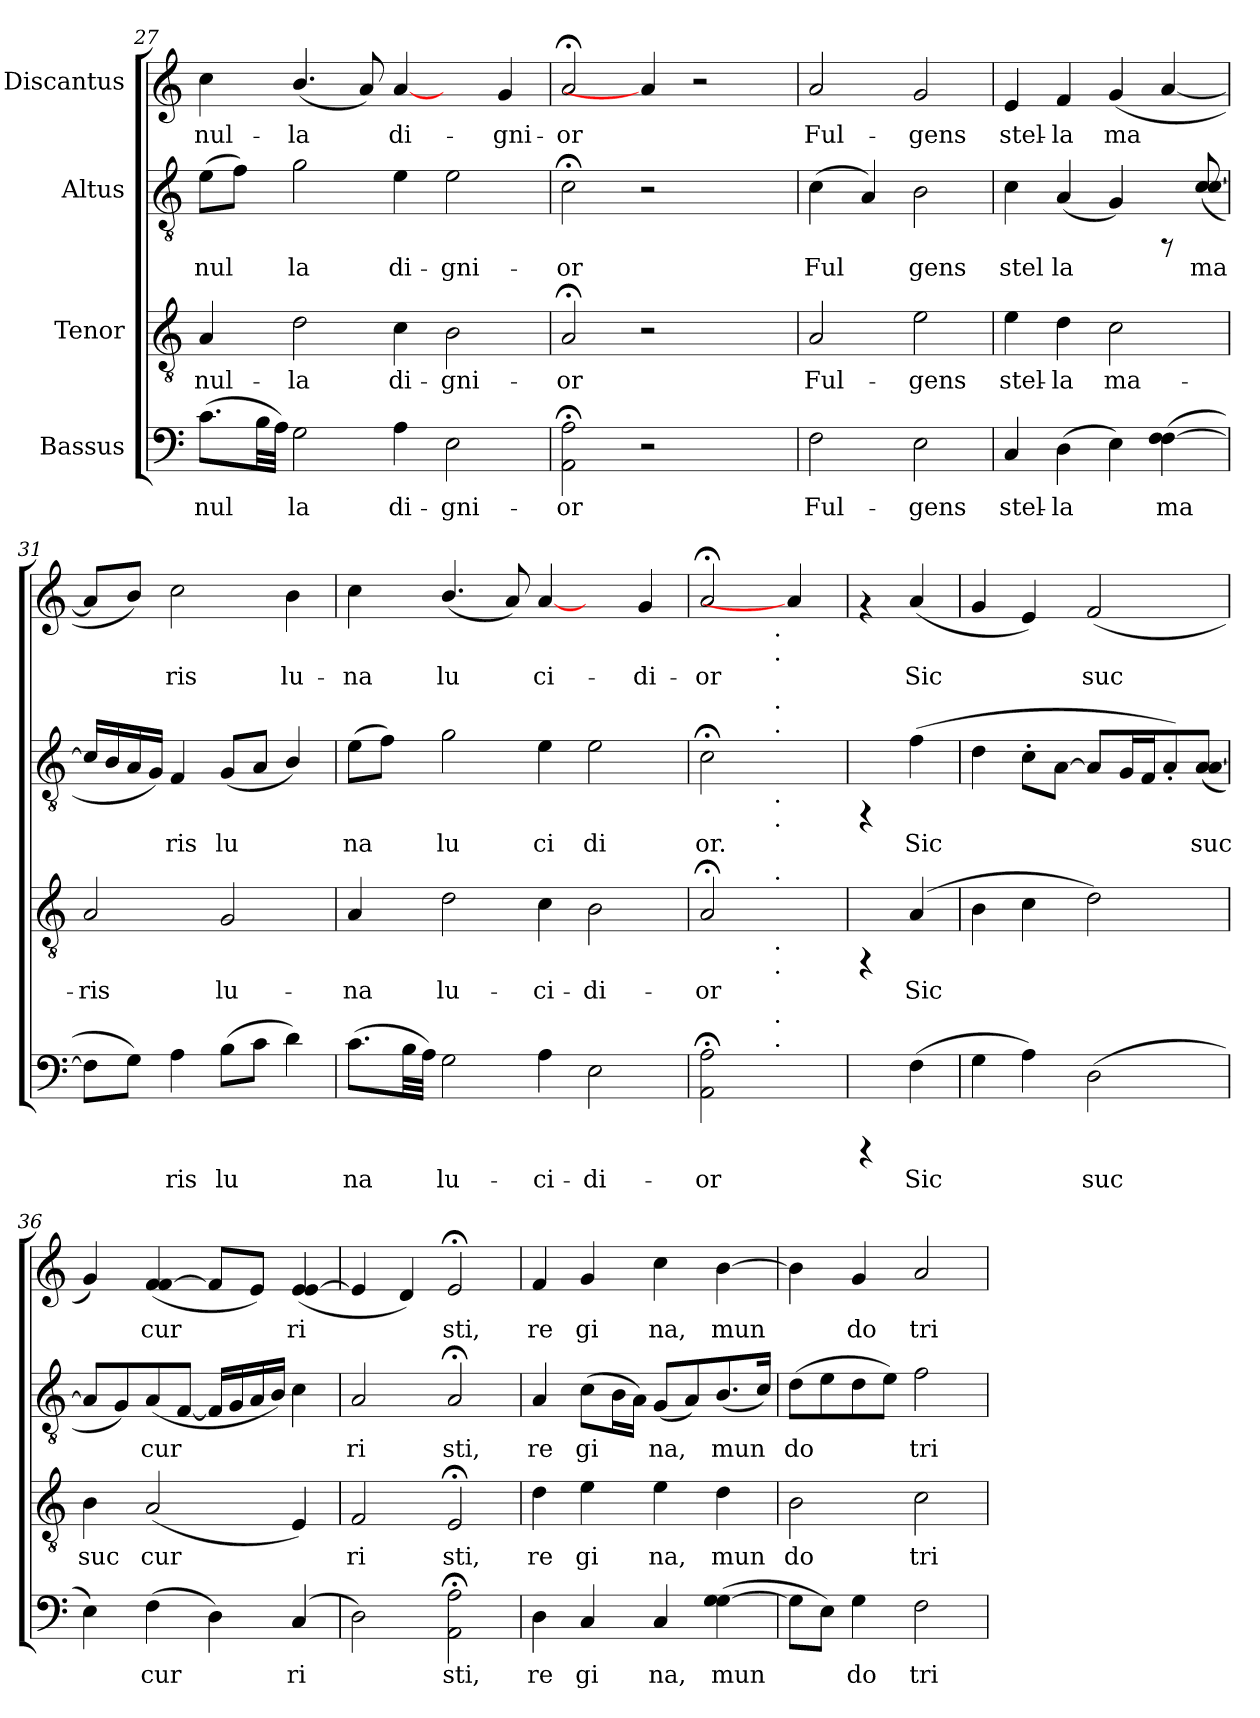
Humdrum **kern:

**kern	**text	**kern	**text	**kern	**text	**kern	**text
*part4	*part4	*part3	*part3	*part2	*part2	*part1	*part1
*staff4	*staff4	*staff3	*staff3	*staff2	*staff2	*staff1	*staff1
*I"Bassus	*	*I"Tenor	*	*I"Altus	*	*I"Discantus	*
*clefF4	*	*clefGv2	*	*clefGv2	*	*clefG2	*
*k[]	*	*k[]	*	*k[]	*	*k[]	*
*C:	*	*C:	*	*C:	*	*C:	*
=27	=27	=27	=27	=27	=27	=27	=27
!	!LO:LY:b	!	!LO:LY:b:cj	!	!LO:LY:b:cj	!	!LO:LY:b:cj
(>8.c\L	nul-	4A/	nul-	(>8e\L	nul-	4cc\	nul-
!	!	!	!	!	!LO:LY:b:cj	!	!
.	.	.	.	8f\J)	--	.	.
!	!LO:LY:b	!	!	!	!	!	!
32B\	--	.	.	.	.	.	.
!	!LO:LY:b	!	!	!	!	!	!
32A\J)	--	.	.	.	.	.	.
!	!LO:LY:b	!	!LO:LY:b:cj	!	!LO:LY:b:cj	!	!LO:LY:b:cj
2G\	-la	2d\	-la	2g\	-la	(<4.b/	-la
!	!	!	!	!	!	!	!LO:LY:b:cj
.	.	.	.	.	.	8a/)	.
!	!LO:LY:b	!	!LO:LY:b:cj	!	!LO:LY:b:cj	!	!LO:LY:b:cj
4A\	di-	4c\	di-	4e\	di-	[4a/	di-
!	!LO:LY:b	!	!LO:LY:b:cj	!	!LO:LY:b:cj	!	!
2E\	-gni-	2B\	-gni-	2e\	-gni-	4ryy	.
!	!	!	!	!	!	!	!LO:LY:b:cj
.	.	.	.	.	.	4g/	-gni-
=28	=28	=28	=28	=28	=28	=28	=28
!	!LO:LY:b	!	!LO:LY:b:cj	!	!LO:LY:b:cj	!	!LO:LY:b:cj
2A\;< 2AA\;<	-or	2A;</	-or	2c;<\	-or	2a;</	-or
2r	.	2r	.	2r	.	4a/]	.
.	.	.	.	.	.	2r	.
4ryy	.	4ryy	.	4ryy	.	.	.
!!LO:PB:g=z
=29	=29	=29	=29	=29	=29	=29	=29
!	!LO:LY:b	!	!LO:LY:b:cj	!	!LO:LY:b:cj	!	!LO:LY:b:cj
2F\	Ful-	2A/	Ful-	(>4c\	Ful	2a/	Ful-
!	!	!	!	!	!LO:LY:b:cj	!	!
.	.	.	.	4A/)	.	.	.
!	!LO:LY:b	!	!LO:LY:b:cj	!	!LO:LY:b:cj	!	!LO:LY:b:cj
2E\	-gens	2e\	-gens	2B\	gens	2g/	-gens
=30	=30	=30	=30	=30	=30	=30	=30
!	!LO:LY:b	!	!LO:LY:b:cj	!	!LO:LY:b:cj	!	!LO:LY:b:cj
4C/	stel-	4e\	stel-	4c\	stel	4e/	stel-
!	!LO:LY:b	!	!LO:LY:b:cj	!	!LO:LY:b:cj	!	!LO:LY:b:cj
(>4D\	-la	4d\	-la	(<4A/	la	4f/	-la
!	!LO:LY:b	!	!LO:LY:b:cj	!	!LO:LY:b:cj	!	!LO:LY:b:cj
4E\)	.	2c\	ma-	4G/)	.	(<4g/	ma-
!	!LO:LY:b	!	!	!	!	!	!LO:LY:b:cj
(>4F\ [>4F\	ma-	.	.	8rFF	.	[<4a/	--
!	!	!	!	!	!LO:LY:b:cj	!	!
.	.	.	.	(<8c/ [<8c/	ma	.	.
=31	=31	=31	=31	=31	=31	=31	=31
!	!LO:LY:b	!	!LO:LY:b:cj	!	!LO:LY:b:cj	!	!LO:LY:b:cj
8F\L]	--	2A/	-ris	16c/L]	.	8a/L]	--
!	!	!	!	!	!LO:LY:b:cj	!	!
.	.	.	.	16B/	.	.	.
!	!LO:LY:b	!	!	!	!LO:LY:b:cj	!	!LO:LY:b:cj
8G\J)	--	.	.	16A/	.	8b/J)	--
!	!	!	!	!	!LO:LY:b:cj	!	!
.	.	.	.	16G/J)	.	.	.
!	!LO:LY:b	!	!	!	!LO:LY:b:cj	!	!LO:LY:b:cj
4A\	-ris	.	.	4F/	ris	2cc\	-ris
!	!LO:LY:b	!	!LO:LY:b:cj	!	!LO:LY:b:cj	!	!
(>8B\L	lu-	2G/	lu-	(<8G/L	lu	.	.
!	!LO:LY:b	!	!	!	!LO:LY:b:cj	!	!
8c\J	--	.	.	8A/J	.	.	.
!	!LO:LY:b	!	!	!	!LO:LY:b:cj	!	!LO:LY:b:cj
4d\)	--	.	.	4B/)	.	4b\	lu-
=32	=32	=32	=32	=32	=32	=32	=32
!	!LO:LY:b	!	!LO:LY:b:cj	!	!LO:LY:b:cj	!	!LO:LY:b:cj
(>8.c\L	-na	4A/	-na	(>8e\L	na	4cc\	-na
!	!	!	!	!	!LO:LY:b:cj	!	!
.	.	.	.	8f\J)	.	.	.
!	!LO:LY:b	!	!	!	!	!	!
32B\	.	.	.	.	.	.	.
!	!LO:LY:b	!	!	!	!	!	!
32A\J)	.	.	.	.	.	.	.
!	!LO:LY:b	!	!LO:LY:b:cj	!	!LO:LY:b:cj	!	!LO:LY:b:cj
2G\	lu-	2d\	lu-	2g\	lu	(<4.b/	lu-
!	!	!	!	!	!	!	!LO:LY:b:cj
.	.	.	.	.	.	8a/)	--
!	!LO:LY:b	!	!LO:LY:b:cj	!	!LO:LY:b:cj	!	!LO:LY:b:cj
4A\	-ci-	4c\	-ci-	4e\	ci	[4a/	-ci-
!	!LO:LY:b	!	!LO:LY:b:cj	!	!LO:LY:b:cj	!	!
2E\	-di-	2B\	-di-	2e\	di	4ryy	.
!	!	!	!	!	!	!	!LO:LY:b:cj
.	.	.	.	.	.	4g/	-di-
=33	=33	=33	=33	=33	=33	=33	=33
!	!LO:LY:b	!	!LO:LY:b:cj	!	!LO:LY:b:cj	!	!LO:LY:b:cj
*^	*	*^	*	*^	*	*^	*
2A\;< 2AA\;<	4...ryy	-or	2A;</	4...ryy	-or	2c;<\	4...ryy	or.	2a;</	4...ryy	-or
!	!	!	!	!	!	!	!	!	!	!LO:TX:b:t=.	!
!	!	!	!	!	!	!	!	!	!	!LO:TX:b:t=.	!
!	!	!	!	!	!	!	!LO:TX:a:t=.	!	!	!	!
!	!	!	!	!	!	!	!LO:TX:a:t=.	!	!	!	!
!	!	!	!	!	!	!	!LO:TX:b:t=.	!	!	!	!
!	!	!	!	!	!	!	!LO:TX:b:t=.	!	!	!	!
!	!	!	!	!LO:TX:a:t=.	!	!	!	!	!	!	!
!	!	!	!	!LO:TX:b:t=.	!	!	!	!	!	!	!
!	!	!	!	!LO:TX:b:t=.	!	!	!	!	!	!	!
!	!LO:TX:a:t=.	!	!	!	!	!	!	!	!	!	!
!	!LO:TX:a:t=.	!	!	!	!	!	!	!	!	!	!
.	4ryy	.	.	4ryy	.	.	4ryy	.	.	4ryy	.
4ryy	.	.	4ryy	.	.	4ryy	.	.	4a/]	.	.
.	32ryy	.	.	32ryy	.	.	32ryy	.	.	32ryy	.
*v	*v	*	*	*	*	*v	*v	*	*v	*v	*
*	*	*v	*v	*	*	*	*	*
!!LO:PB:g=z
=34	=34	=34	=34	=34	=34	=34	=34
4rCCC	.	4rFF	.	4rFF	.	4rf	.
!	!LO:LY:b	!	!LO:LY:b:cj	!	!LO:LY:b:cj	!	!LO:LY:b:cj
(>4F\	Sic	(>4A/	Sic	(>4f\	Sic	(<4a/	Sic
=35	=35	=35	=35	=35	=35	=35	=35
!	!LO:LY:b	!	!LO:LY:b:cj	!	!LO:LY:b:cj	!	!LO:LY:b:cj
4G\	.	4B\	.	4d\	.	4g/	.
!	!LO:LY:b	!	!LO:LY:b:cj	!	!LO:LY:b:cj	!	!LO:LY:b:cj
4A\)	.	4c\	.	8c'>\L	.	4e/)	.
!	!	!	!	!	!LO:LY:b:cj	!	!
.	.	.	.	[<8A\J	.	.	.
!	!LO:LY:b	!	!LO:LY:b:cj	!	!LO:LY:b:cj	!	!LO:LY:b:cj
(>2D\	suc	2d\)	.	8A/L]	.	(<2f/	suc-
!	!	!	!	!	!LO:LY:b:cj	!	!
.	.	.	.	16G/	.	.	.
!	!	!	!	!	!LO:LY:b:cj	!	!
.	.	.	.	16F/	.	.	.
!	!	!	!	!	!LO:LY:b:cj	!	!
.	.	.	.	8A'</)	.	.	.
!	!	!	!	!	!LO:LY:b:cj	!	!
.	.	.	.	(<8A/ [<8A/J	suc	.	.
=36	=36	=36	=36	=36	=36	=36	=36
!	!LO:LY:b	!	!LO:LY:b:cj	!	!LO:LY:b:cj	!	!LO:LY:b:cj
4E\)	.	4B\	suc	8A/L]	.	4g/)	--
!	!	!	!	!	!LO:LY:b:cj	!	!
.	.	.	.	8G/)	.	.	.
!	!LO:LY:b	!	!LO:LY:b:cj	!	!LO:LY:b:cj	!	!LO:LY:b:cj
(>4F\	cur	(<2A/	cur	(>8A/	cur	(<4f/ [<4f/	-cur-
!	!	!	!	!	!LO:LY:b:cj	!	!
.	.	.	.	[<8F/J	.	.	.
!	!LO:LY:b	!	!	!	!LO:LY:b:cj	!	!LO:LY:b:cj
4D\)	.	.	.	16F/L]	.	8f/L]	--
!	!	!	!	!	!LO:LY:b:cj	!	!
.	.	.	.	16G/	.	.	.
!	!	!	!	!	!LO:LY:b:cj	!	!LO:LY:b:cj
.	.	.	.	16A/	.	8e/J)	--
!	!	!	!	!	!LO:LY:b:cj	!	!
.	.	.	.	16B/J)	.	.	.
!	!LO:LY:b	!	!LO:LY:b:cj	!	!LO:LY:b:cj	!	!LO:LY:b:cj
(>4C/	ri	4E/)	.	4c\	.	(<4e/ [<4e/	-ri-
=37	=37	=37	=37	=37	=37	=37	=37
!	!LO:LY:b	!	!LO:LY:b:cj	!	!LO:LY:b:cj	!	!LO:LY:b:cj
2D\)	.	2F/	ri	2A/	ri	4e/]	--
!	!	!	!	!	!	!	!LO:LY:b:cj
.	.	.	.	.	.	4d/)	--
!	!LO:LY:b	!	!LO:LY:b:cj	!	!LO:LY:b:cj	!	!LO:LY:b:cj
2A\;< 2AA\;<	sti,	2E;</	sti,	2A;</	sti,	2e;</	-sti,
!!LO:LB:g=z
=38	=38	=38	=38	=38	=38	=38	=38
!	!LO:LY:b	!	!LO:LY:b:cj	!	!LO:LY:b:cj	!	!LO:LY:b:cj
4D\	re	4d\	re	4A/	re	4f/	re
!	!LO:LY:b	!	!LO:LY:b:cj	!	!LO:LY:b:cj	!	!LO:LY:b:cj
4C/	gi	4e\	gi	(>8c\L	gi	4g/	gi
!	!	!	!	!	!LO:LY:b:cj	!	!
.	.	.	.	16B\	.	.	.
!	!	!	!	!	!LO:LY:b:cj	!	!
.	.	.	.	16A\J)	.	.	.
!	!LO:LY:b	!	!LO:LY:b:cj	!	!LO:LY:b:cj	!	!LO:LY:b:cj
4C/	na,	4e\	na,	(<8G/L	na,	4cc\	na,
!	!	!	!	!	!LO:LY:b:cj	!	!
.	.	.	.	8A/)	.	.	.
!	!LO:LY:b	!	!LO:LY:b:cj	!	!LO:LY:b:cj	!	!LO:LY:b:cj
(>4G\ [>4G\	mun	4d\	mun	(<8.B/	mun	[>4b\	mun
!	!	!	!	!	!LO:LY:b:cj	!	!
.	.	.	.	16c/J)	.	.	.
=39	=39	=39	=39	=39	=39	=39	=39
!	!LO:LY:b	!	!LO:LY:b:cj	!	!LO:LY:b:cj	!	!LO:LY:b:cj
8G\L]	.	2B\	do	(>8d\L	do	4b\]	.
!	!LO:LY:b	!	!	!	!LO:LY:b:cj	!	!
8E\J)	.	.	.	8e\	.	.	.
!	!LO:LY:b	!	!	!	!LO:LY:b:cj	!	!LO:LY:b:cj
4G\	do	.	.	8d\	.	4g/	do
!	!	!	!	!	!LO:LY:b:cj	!	!
.	.	.	.	8e\J)	.	.	.
!	!LO:LY:b	!	!LO:LY:b:cj	!	!LO:LY:b:cj	!	!LO:LY:b:cj
2F\	tri	2c\	tri	2f\	tri	2a/	tri
=	=	=	=	=	=	=	=
*-	*-	*-	*-	*-	*-	*-	*-
